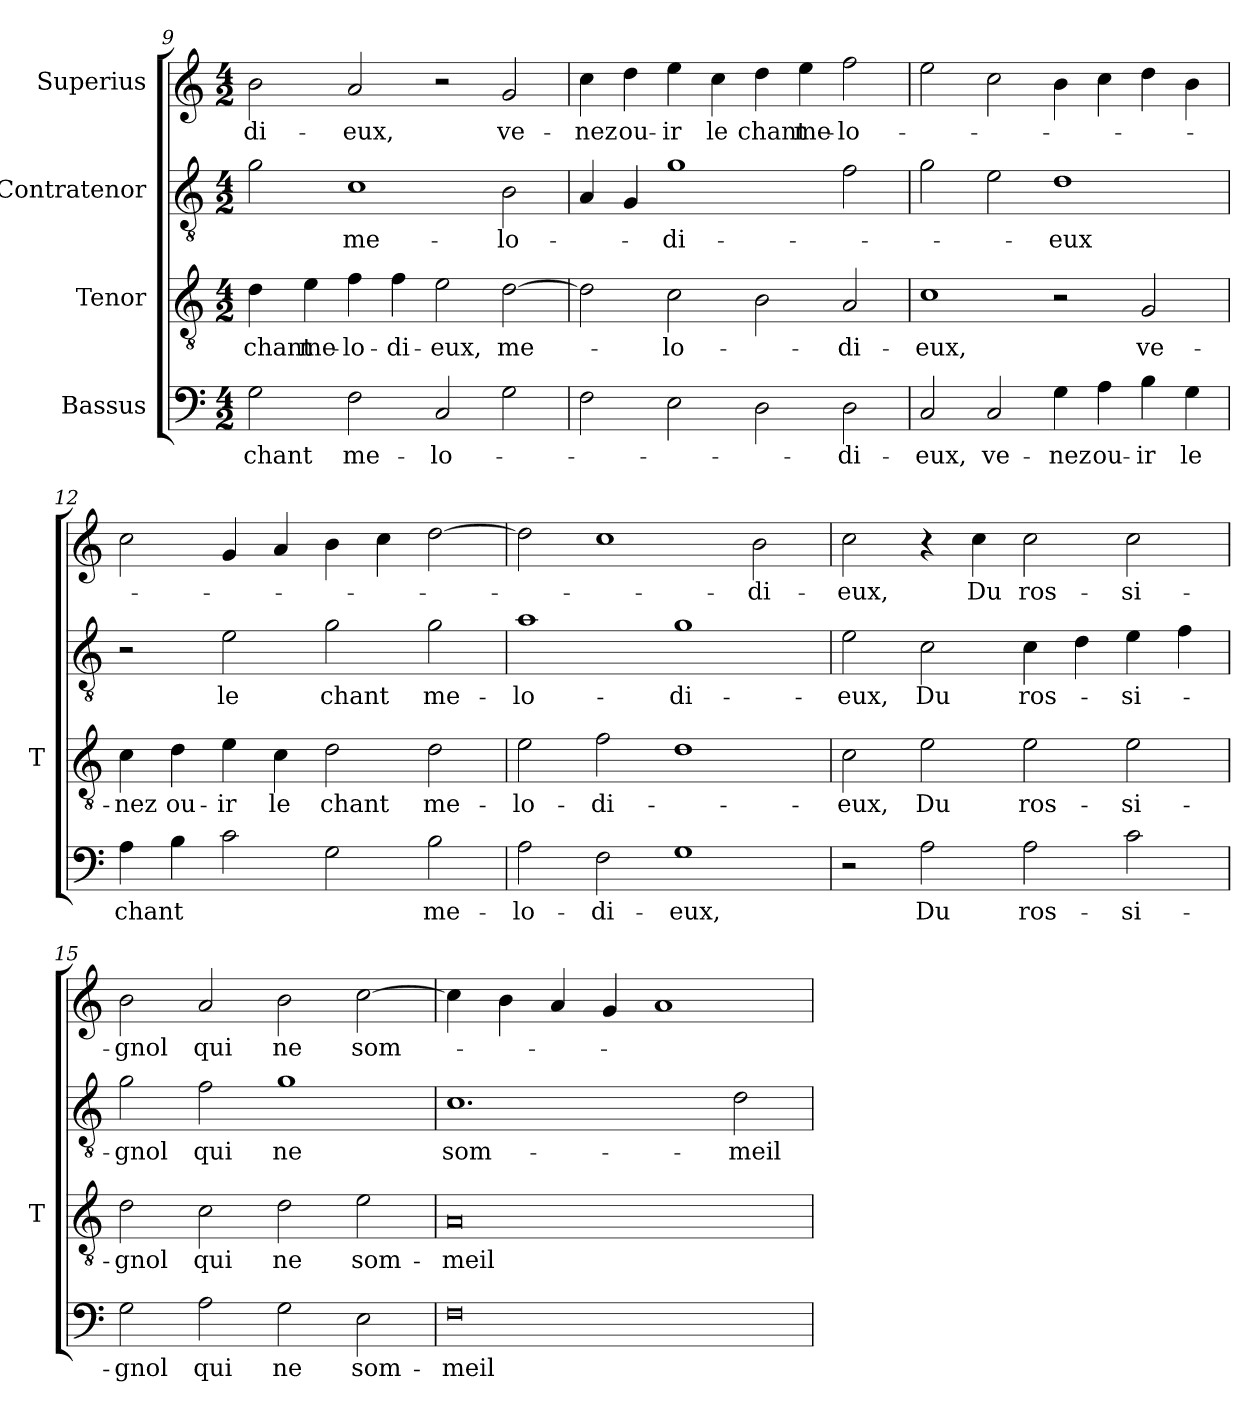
**kern	**text	**kern	**text	**kern	**text	**kern	**text
*part4	*part4	*part3	*part3	*part2	*part2	*part1	*part1
*staff4	*staff4	*staff3	*staff3	*staff2	*staff2	*staff1	*staff1
*I"Bassus	*	*I"Tenor	*	*I"Contratenor	*	*I"Superius	*
*	*	*I'T	*	*	*	*	*
*clefF4	*	*clefGv2	*	*clefGv2	*	*clefG2	*
*k[]	*	*k[]	*	*k[]	*	*k[]	*
*M4/2	*	*M4/2	*	*M4/2	*	*M4/2	*
=9	=9	=9	=9	=9	=9	=9	=9
2G	-chant	4d	-chant	2g	.	2b	di-
.	.	4e	me-	.	.	.	.
2F	me-	4f	lo-	1c	me-	2a	-eux,
.	.	4f	di-	.	.	.	.
2C	lo-	2e	-eux,	.	.	2r	.
2G	.	[2d	me-	2B	lo-	2g	ve-
=10	=10	=10	=10	=10	=10	=10	=10
2F	.	2d]	.	4A	.	4cc	-nez
.	.	.	.	4G	.	4dd	ou-
2E	.	2c	lo-	1g	di-	4ee	-ir
.	.	.	.	.	.	4cc	-le
2D	.	2B	.	.	.	4dd	-chant
.	.	.	.	.	.	4ee	me-
2D	di-	2A	di-	2f	.	2ff	lo-
=11	=11	=11	=11	=11	=11	=11	=11
2C	-eux,	1c	-eux,	2g	.	2ee	.
2C	ve-	.	.	2e	.	2cc	.
4G	-nez	2r	.	1d	-eux	4b	.
4A	ou-	.	.	.	.	4cc	.
4B	-ir	2G	ve-	.	.	4dd	.
4G	-le	.	.	.	.	4b	.
=12	=12	=12	=12	=12	=12	=12	=12
4A	-chant	4c	-nez	2r	.	2cc	.
4B	.	4d	ou-	.	.	.	.
2c	.	4e	-ir	2e	-le	4g	.
.	.	4c	-le	.	.	4a	.
2G	.	2d	-chant	2g	-chant	4b	.
.	.	.	.	.	.	4cc	.
2B	me-	2d	me-	2g	me-	[2dd	.
=13	=13	=13	=13	=13	=13	=13	=13
2A	lo-	2e	lo-	1a	lo-	2dd]	.
2F	di-	2f	di-	.	.	1cc	.
1G	-eux,	1d	.	1g	di-	.	.
.	.	.	.	.	.	2b	di-
=14	=14	=14	=14	=14	=14	=14	=14
2r	.	2c	-eux,	2e	-eux,	2cc	-eux,
2A	-Du	2e	-Du	2c	-Du	4r	.
.	.	.	.	.	.	4cc	-Du
2A	ros-	2e	ros-	4c	ros-	2cc	ros-
.	.	.	.	4d	.	.	.
2c	si-	2e	si-	4e	si-	2cc	si-
.	.	.	.	4f	.	.	.
=15	=15	=15	=15	=15	=15	=15	=15
2G	-gnol	2d	-gnol	2g	-gnol	2b	-gnol
2A	-qui	2c	-qui	2f	-qui	2a	-qui
2G	-ne	2d	-ne	1g	-ne	2b	-ne
2E	som-	2e	som-	.	.	[2cc	som-
=16	=16	=16	=16	=16	=16	=16	=16
0F	meil-	0A	meil-	1.c	som-	4cc]	.
.	.	.	.	.	.	4b	.
.	.	.	.	.	.	4a	.
.	.	.	.	.	.	4g	.
.	.	.	.	.	.	1a	.
.	.	.	.	2d	meil-	.	.
=	=	=	=	=	=	=	=
*-	*-	*-	*-	*-	*-	*-	*-
